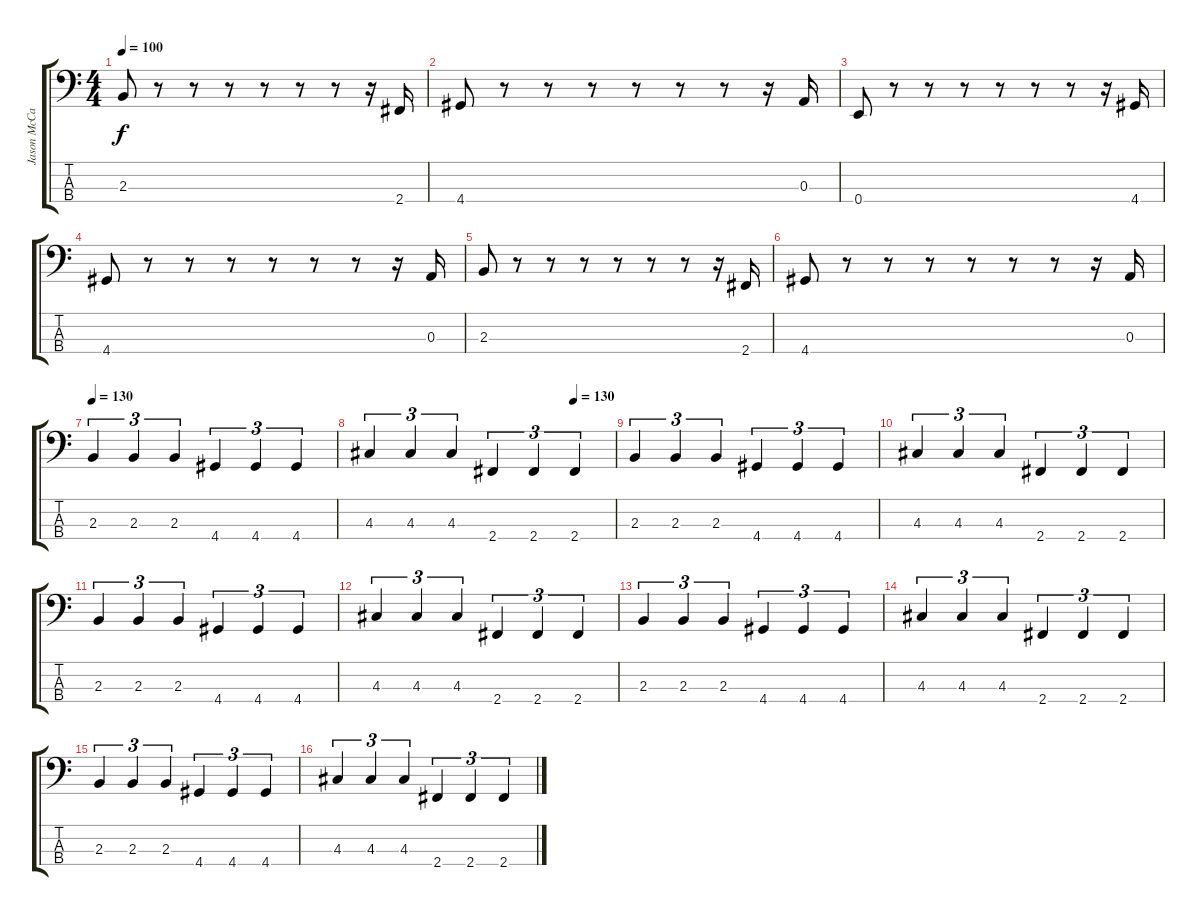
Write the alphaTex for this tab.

\track ("Jason McCaslin" "Jason McCa") {instrument electricbassfinger}
\staff {score tabs}
\tuning (G2 D2 A1 E1) {hide}
\ts (4 4)
\tempo 100
\clef f4
\ks c
2.3.8{dy f} r.8 r.8 r.8 r.8 r.8 r.8 r.16 2.4.16 |
4.4.8 r.8 r.8 r.8 r.8 r.8 r.8 r.16 0.3.16 |
0.4.8 r.8 r.8 r.8 r.8 r.8 r.8 r.16 4.4.16 |
4.4.8 r.8 r.8 r.8 r.8 r.8 r.8 r.16 0.3.16 |
2.3.8 r.8 r.8 r.8 r.8 r.8 r.8 r.16 2.4.16 |
4.4.8 r.8 r.8 r.8 r.8 r.8 r.8 r.16 0.3.16 |
\tempo 130
2.3.4{tu (3 2)} 2.3.4{tu (3 2)} 2.3.4{tu (3 2)} 4.4.4{tu (3 2)} 4.4.4{tu (3 2)} 4.4.4{tu (3 2)} |
\tempo (130 0.8333333333333334)
4.3.4{tu (3 2)} 4.3.4{tu (3 2)} 4.3.4{tu (3 2)} 2.4.4{tu (3 2)} 2.4.4{tu (3 2)} 2.4.4{tu (3 2)} |
2.3.4{tu (3 2)} 2.3.4{tu (3 2)} 2.3.4{tu (3 2)} 4.4.4{tu (3 2)} 4.4.4{tu (3 2)} 4.4.4{tu (3 2)} |
4.3.4{tu (3 2)} 4.3.4{tu (3 2)} 4.3.4{tu (3 2)} 2.4.4{tu (3 2)} 2.4.4{tu (3 2)} 2.4.4{tu (3 2)} |
2.3.4{tu (3 2)} 2.3.4{tu (3 2)} 2.3.4{tu (3 2)} 4.4.4{tu (3 2)} 4.4.4{tu (3 2)} 4.4.4{tu (3 2)} |
4.3.4{tu (3 2)} 4.3.4{tu (3 2)} 4.3.4{tu (3 2)} 2.4.4{tu (3 2)} 2.4.4{tu (3 2)} 2.4.4{tu (3 2)} |
2.3.4{tu (3 2)} 2.3.4{tu (3 2)} 2.3.4{tu (3 2)} 4.4.4{tu (3 2)} 4.4.4{tu (3 2)} 4.4.4{tu (3 2)} |
4.3.4{tu (3 2)} 4.3.4{tu (3 2)} 4.3.4{tu (3 2)} 2.4.4{tu (3 2)} 2.4.4{tu (3 2)} 2.4.4{tu (3 2)} |
2.3.4{tu (3 2)} 2.3.4{tu (3 2)} 2.3.4{tu (3 2)} 4.4.4{tu (3 2)} 4.4.4{tu (3 2)} 4.4.4{tu (3 2)} |
4.3.4{tu (3 2)} 4.3.4{tu (3 2)} 4.3.4{tu (3 2)} 2.4.4{tu (3 2)} 2.4.4{tu (3 2)} 2.4.4{tu (3 2)}
